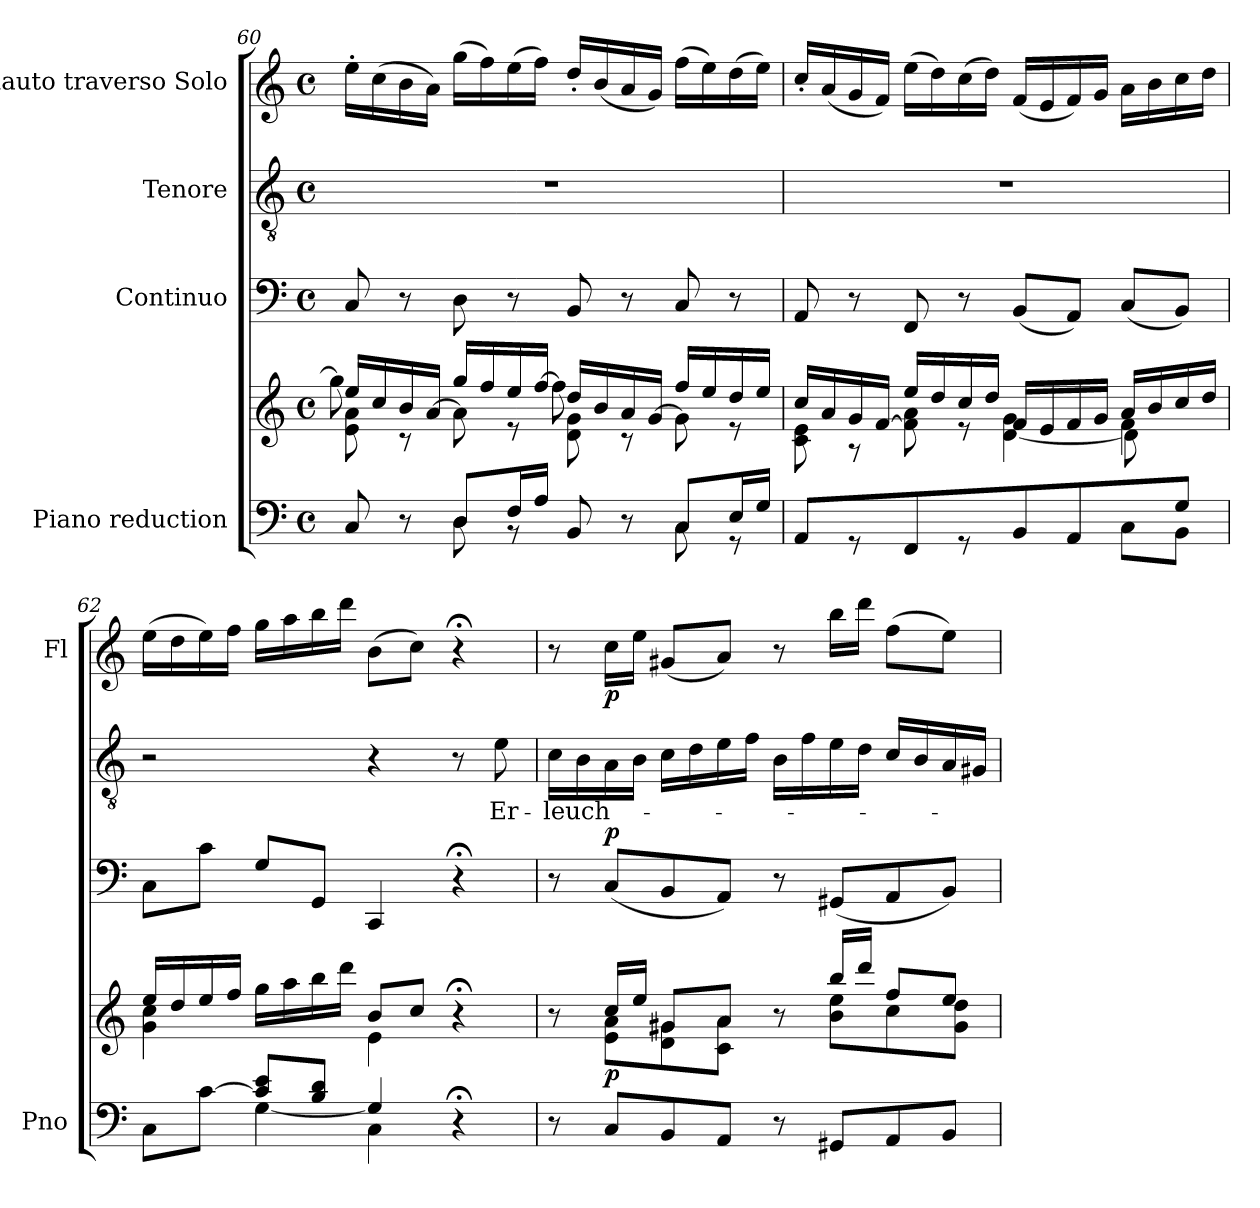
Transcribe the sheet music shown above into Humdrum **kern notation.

**kern	**kern	**dynam	**kern	**dynam	**kern	**text	**kern	**dynam
*part4	*part4	*part4	*part3	*part3	*part2	*part2	*part1	*part1
*staff5	*staff4	*staff4/5	*staff3	*staff3	*staff2	*staff2	*staff1	*staff1
*I"Piano reduction	*	*	*I"Continuo	*	*I"Tenore	*	*I"Flauto traverso Solo	*
*I'Pno	*	*	*	*	*	*	*I'Fl	*
!!LO:LB:g=z
*clefF4	*clefG2	*	*clefF4	*	*clefGv2	*	*clefG2	*
*k[]	*k[]	*	*k[]	*	*k[]	*	*k[]	*
*M4/4	*M4/4	*	*M4/4	*	*M4/4	*	*M4/4	*
*met(c)	*met(c)	*	*met(c)	*	*met(c)	*	*met(c)	*
=60	=60	=60	=60	=60	=60	=60	=60	=60
*^	*^	*	*	*	*	*	*	*
*	*	*	*^	*	*	*	*	*	*	*
8C/	8ryy	16ee/LL	8e\ 8a\	8gg\]	.	8C/	.	1r	.	16ee'\LL	.
.	.	16cc/	.	.	.	.	.	.	.	(16cc\	.
8r	8ryy	16b/	8r	4.ryy	.	8r	.	.	.	16b\	.
.	.	[<16a/JJ	.	.	.	.	.	.	.	16a\JJ)	.
8D/L	8D\	16gg/LL	8a\]	.	.	8D\	.	.	.	(16gg\LL	.
.	.	16ff/	.	.	.	.	.	.	.	16ff\)	.
16F/L	8r	16ee/	8r	.	.	8r	.	.	.	(16ee\	.
16A/JJ	.	[16ff/JJ	.	.	.	.	.	.	.	16ff\JJ)	.
8BB/	8ryy	16dd/LL	8d\ 8g\	8ff\]	.	8BB/	.	.	.	16dd'/LL	.
.	.	16b/	.	.	.	.	.	.	.	(16b/	.
8r	8ryy	16a/	8r	4.ryy	.	8r	.	.	.	16a/	.
.	.	[<16g/JJ	.	.	.	.	.	.	.	16g/JJ)	.
8C/L	8C\	16ff/LL	8g\]	.	.	8C/	.	.	.	(16ff\LL	.
.	.	16ee/	.	.	.	.	.	.	.	16ee\)	.
16E/L	8r	16dd/	8r	.	.	8r	.	.	.	(16dd\	.
16G/JJ	.	16ee/JJ	.	.	.	.	.	.	.	16ee\JJ)	.
=61	=61	=61	=61	=61	=61	=61	=61	=61	=61	=61	=61
8AA/	8ryy	16cc/LL	8c\ 8e\	2.ryy	.	8AA/	.	1r	.	16cc'/LL	.
.	.	16a/	.	.	.	.	.	.	.	(16a/	.
8r	8ryy	16g/	8r	.	.	8r	.	.	.	16g/	.
.	.	[<16f/JJ	.	.	.	.	.	.	.	16f/JJ)	.
8FF/	8ryy	16ee/LL	8f\] 8a\	.	.	8FF/	.	.	.	(16ee\LL	.
.	.	16dd/	.	.	.	.	.	.	.	16dd\)	.
8r	8ryy	16cc/	8r	.	.	8r	.	.	.	(16cc\	.
.	.	16dd/JJ	.	.	.	.	.	.	.	16dd\JJ)	.
8BB/L	4ryy	16f/LL	[4d\ 4g\	.	.	(8BB/L	.	.	.	(16f/LL	.
.	.	16e/	.	.	.	.	.	.	.	16e/	.
8AA/J	.	16f/	.	.	.	8AA/J)	.	.	.	16f/)	.
.	.	16g/JJ	.	.	.	.	.	.	.	16g/JJ	.
8ryy	8C\L	16a/LL	4f\	8d\L]	.	(8C/L	.	.	.	16a\LL	.
.	.	16b/	.	.	.	.	.	.	.	16b\	.
8G/J	8BB\J	16cc/	.	8ryy	.	8BB/J)	.	.	.	16cc\	.
.	.	16dd/JJ	.	.	.	.	.	.	.	16dd\JJ	.
*	*	*	*v	*v	*	*	*	*	*	*	*
=62	=62	=62	=62	=62	=62	=62	=62	=62	=62	=62
4ryy	8C\L	16ee/LL	4g\ 4cc\	.	8C\L	.	2r	.	(16ee\LL	.
.	.	16dd/	.	.	.	.	.	.	16dd\	.
.	[8c\J	16ee/	.	.	8c\J	.	.	.	16ee\)	.
.	.	16ff/JJ	.	.	.	.	.	.	16ff\JJ	.
8c/] 8e/L	[4G\	16gg\LL	4ryy	.	8G/L	.	.	.	16gg\LL	.
.	.	16aa\	.	.	.	.	.	.	16aa\	.
8B/ 8d/J	.	16bb\	.	.	8GG/J	.	.	.	16bb\	.
.	.	16ddd\JJ	.	.	.	.	.	.	16ddd\JJ	.
4G/]	4C\	8b/L	4e\	.	4CC/	.	4r	.	(8b\L	.
.	.	8cc/J	.	.	.	.	.	.	8cc\J)	.
4r;<	4ryy	4r;<	4ryy	.	4r;<	.	8r	.	4r;<	.
!	!	!	!	!	!	!	!	!LO:LY:b	!	!
.	.	.	.	.	.	.	8e\	Er-	.	.
*v	*v	*	*	*	*	*	*	*	*	*
=63	=63	=63	=63	=63	=63	=63	=63	=63	=63
!	!	!	!	!	!	!	!LO:LY:b	!	!
8r	8r	8ryy	.	8r	.	16c\LL	leuch-	8r	.
.	.	.	.	.	.	16B\	.	.	.
!	!	!	!LO:DY:b	!	!LO:DY:a	!	!	!	!LO:DY:b
8C/L	16cc/LL	8e\ 8a\L	p	(8C/L	p	16A\	.	16cc\LL	p
.	16ee/JJ	.	.	.	.	16B\JJ	.	16ee\JJ	.
8BB/	8g#X/L	8d\ 8g#\	.	8BB/	.	16c\LL	.	(8g#X/L	.
.	.	.	.	.	.	16d\	.	.	.
8AA/J	8a/J	8c\ 8a\J	.	8AA/J)	.	16e\	.	8a/J)	.
.	.	.	.	.	.	16f\JJ	.	.	.
8r	8r	8ryy	.	8r	.	16B\LL	.	8r	.
.	.	.	.	.	.	16f\	.	.	.
8GG#X/L	16bb/LL	8b\ 8ee\L	.	(8GG#X/L	.	16e\	.	16bb\LL	.
.	16ddd/JJ	.	.	.	.	16d\JJ	.	16ddd\JJ	.
8AA/	8ff/L	8cc\	.	8AA/	.	16c/LL	.	(8ff\L	.
.	.	.	.	.	.	16B/	.	.	.
8BB/J	8ee/J	8g#\ 8dd\J	.	8BB/J)	.	16A/	.	8ee\J)	.
.	.	.	.	.	.	16G#X/JJ	.	.	.
*	*v	*v	*	*	*	*	*	*	*
=	=	=	=	=	=	=	=	=
*-	*-	*-	*-	*-	*-	*-	*-	*-
